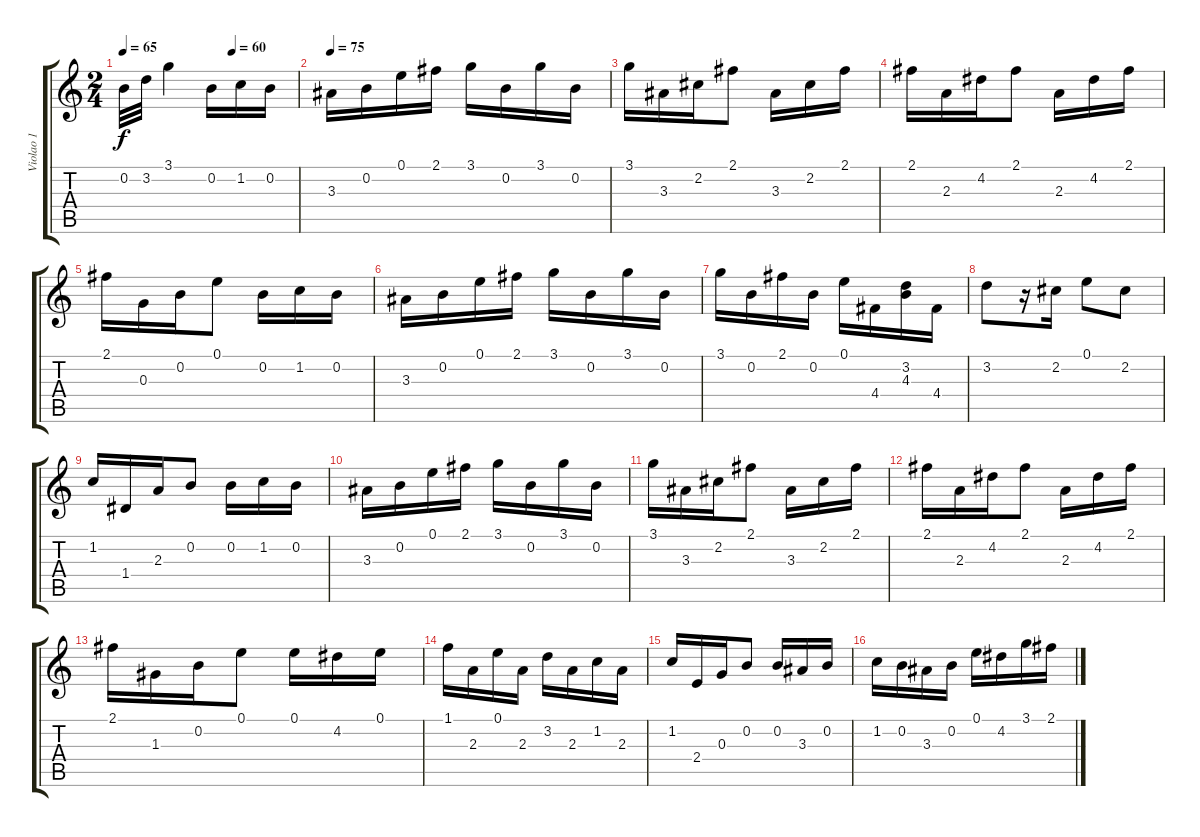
\track ("Violao 1" "Violao 1") {instrument acousticguitarnylon}
\staff {score tabs}
\tuning (E4 B3 G3 D3 A2 E2) {hide}
\ts (2 4)
\tempo 65
\tempo (60 0.625)
\clef g2
\ks c
0.2.32{dy f} 3.2.32 3.1.4 0.2.16 1.2.16 0.2.16 |
\tempo 75
3.3.16 0.2.16 0.1.16 2.1.16 3.1.16 0.2.16 3.1.16 0.2.16 |
3.1.16 3.3.16 2.2.16 2.1.8 3.3.16 2.2.16 2.1.16 |
2.1.16 2.3.16 4.2.16 2.1.8 2.3.16 4.2.16 2.1.16 |
2.1.16 0.3.16 0.2.16 0.1.8 0.2.16 1.2.16 0.2.16 |
3.3.16 0.2.16 0.1.16 2.1.16 3.1.16 0.2.16 3.1.16 0.2.16 |
3.1.16 0.2.16 2.1.16 0.2.16 0.1.16 4.4.16 (3.2 4.3).16 4.4.16 |
3.2.8 r.16 2.2.16 0.1.8 2.2.8 |
1.2.16 1.4.16 2.3.16 0.2.8 0.2.16 1.2.16 0.2.16 |
3.3.16 0.2.16 0.1.16 2.1.16 3.1.16 0.2.16 3.1.16 0.2.16 |
3.1.16 3.3.16 2.2.16 2.1.8 3.3.16 2.2.16 2.1.16 |
2.1.16 2.3.16 4.2.16 2.1.8 2.3.16 4.2.16 2.1.16 |
2.1.16 1.3.16 0.2.16 0.1.8 0.1.16 4.2.16 0.1.16 |
1.1.16 2.3.16 0.1.16 2.3.16 3.2.16 2.3.16 1.2.16 2.3.16 |
1.2.16 2.4.16 0.3.16 0.2.8 0.2.16 3.3.16 0.2.16 |
1.2.16 0.2.16 3.3.16 0.2.16 0.1.16 4.2.16 3.1.16 2.1.16
